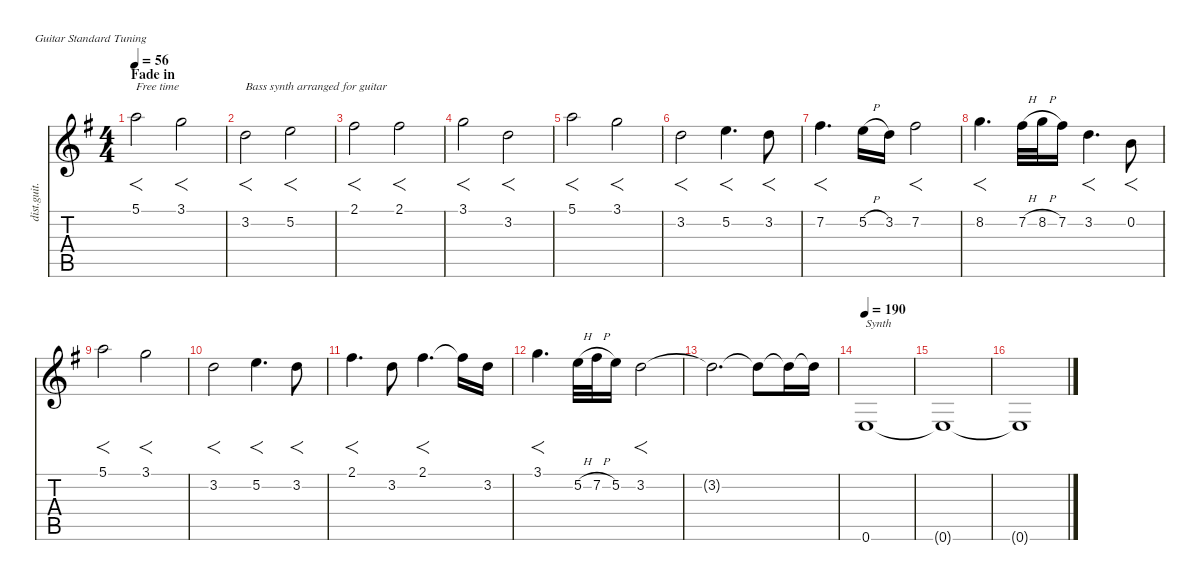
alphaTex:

\defaultSystemsLayout 4
\hideDynamics
\bracketExtendMode nobrackets
\otherSystemsTrackNameOrientation horizontal
\track ("Guitar 1" "dist.guit.") {instrument distortionguitar}
\staff {score tabs}
\tuning (E4 B3 G3 D3 A2 E2)
\ts (4 4)
\beaming (8 2 2 2 2)
\section ("" "Fade in")
\tempo 56
\clef g2
\ks eminor
5.1{acc forcenatural}.2{f txt "Free time" dy f instrument lead1square beam Down} 3.1{acc forcenatural}.2{f beam Down} |
3.2{acc forcenatural}.2{f txt "Bass synth arranged for guitar" beam Down} 5.2{acc forcenatural}.2{f beam Down} |
2.1{acc #}.2{f beam Down} 2.1{acc #}.2{f beam Down} |
3.1{acc forcenatural}.2{f beam Down} 3.2{acc forcenatural}.2{f beam Down} |
5.1{acc forcenatural}.2{f beam Down} 3.1{acc forcenatural}.2{f beam Down} |
3.2{acc forcenatural}.2{f beam Down} 5.2{acc forcenatural}.4{f d beam Down} 3.2{acc forcenatural}.8{f beam Down} |
7.2{acc #}.4{f d beam Down} 5.2{h acc forcenatural}.16{dy p beam Down} 3.2{acc forcenatural}.16{beam Down} 7.2{acc #}.2{f dy f beam Down} |
8.2{acc forcenatural}.4{f d beam Down} 7.2{h acc #}.32{dy mp beam Down} 8.2{h acc forcenatural}.32{beam Down} 7.2{acc #}.16{beam Down} 3.2{acc forcenatural}.4{f d dy f beam Down} 0.2{acc forcenatural}.8{f beam Down} |
5.1{acc forcenatural}.2{f beam Down} 3.1{acc forcenatural}.2{f beam Down} |
3.2{acc forcenatural}.2{f beam Down} 5.2{acc forcenatural}.4{f d beam Down} 3.2{acc forcenatural}.8{f beam Down} |
2.1{acc #}.4{f d beam Down} 3.2{acc forcenatural}.8{dy pp beam Down} 2.1{acc #}.4{f d dy f beam Down} 2.1{t acc #}.16{beam Down} 3.2{acc forcenatural}.16{dy p beam Down} |
3.1{acc forcenatural}.4{f d dy f beam Down} 5.2{h acc forcenatural}.32{dy mp beam Down} 7.2{h acc #}.32{beam Down} 5.2{acc forcenatural}.16{beam Down} 3.2{acc forcenatural}.2{f dy f beam Down} |
3.2{t acc forcenatural}.2{d beam Down} 3.2{t acc forcenatural}.8{beam Down} 3.2{t acc forcenatural}.16{beam Down} 3.2{t acc forcenatural}.16{beam Down} |
\tempo 190
0.6{acc forcenatural}.1{txt "Synth" beam Up} |
0.6{t acc forcenatural}.1{beam Up} |
0.6{t acc forcenatural}.1{beam Up}
